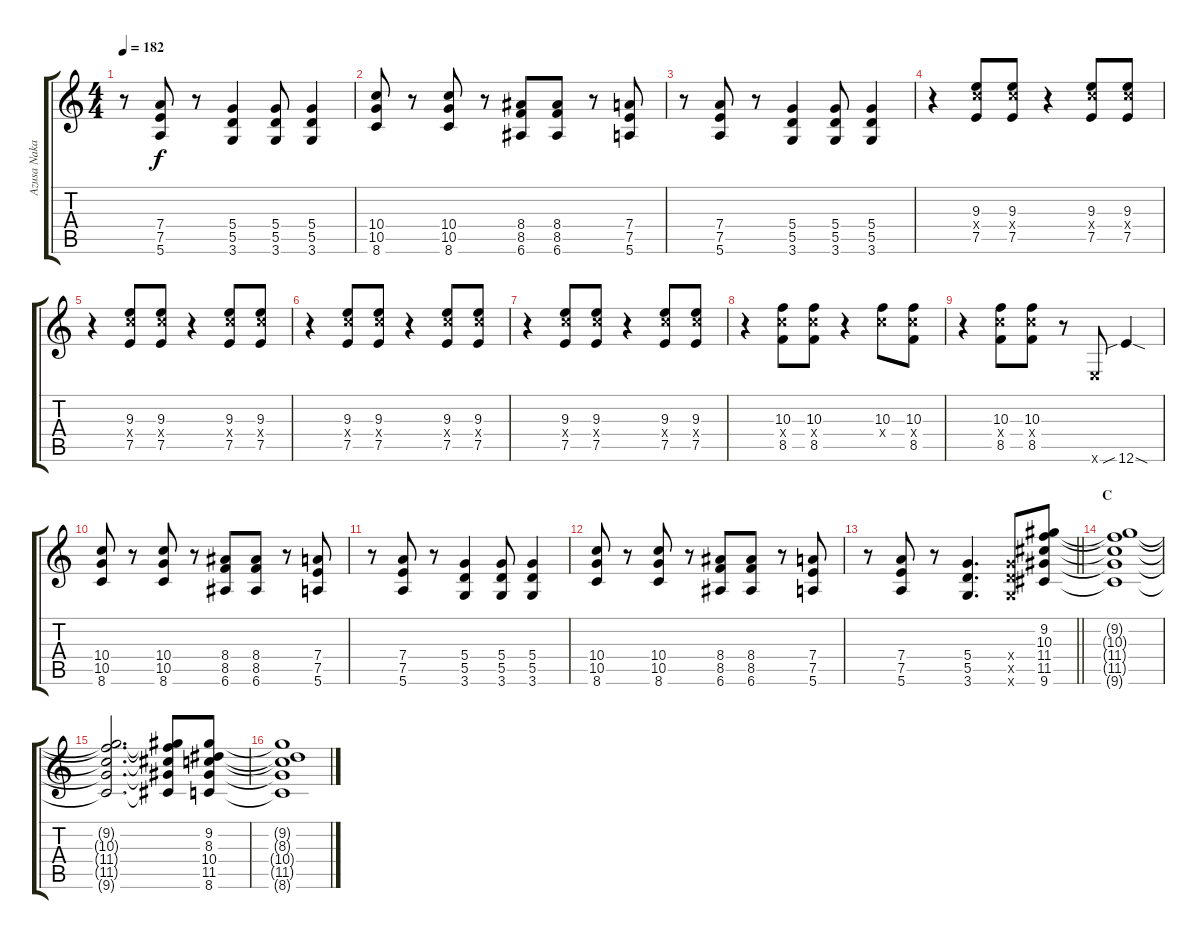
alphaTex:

\track ("Azusa Nakano" "Azusa Naka") {instrument overdrivenguitar}
\staff {score tabs}
\tuning (E4 B3 G3 D3 A2 E2) {hide}
\ts (4 4)
\tempo 182
\clef g2
\ks c
r.8{dy f} (7.4 7.5 5.6).8 r.8 (5.4 5.5 3.6).4 (5.4 5.5 3.6).8 (5.4 5.5 3.6).4 |
(10.4 10.5 8.6).8 r.8 (10.4 10.5 8.6).8 r.8 (8.4 8.5 6.6).8 (8.4 8.5 6.6).8 r.8 (7.4 7.5 5.6).8 |
r.8 (7.4 7.5 5.6).8 r.8 (5.4 5.5 3.6).4 (5.4 5.5 3.6).8 (5.4 5.5 3.6).4 |
r.4 (9.3 10.4{x} 7.5).8 (9.3 10.4{x} 7.5).8 r.4 (9.3 10.4{x} 7.5).8 (9.3 10.4{x} 7.5).8 |
r.4 (9.3 10.4{x} 7.5).8 (9.3 10.4{x} 7.5).8 r.4 (9.3 10.4{x} 7.5).8 (9.3 10.4{x} 7.5).8 |
r.4 (9.3 10.4{x} 7.5).8 (9.3 10.4{x} 7.5).8 r.4 (9.3 10.4{x} 7.5).8 (9.3 10.4{x} 7.5).8 |
r.4 (9.3 10.4{x} 7.5).8 (9.3 10.4{x} 7.5).8 r.4 (9.3 10.4{x} 7.5).8 (9.3 10.4{x} 7.5).8 |
r.4 (10.3 10.4{x} 8.5).8 (10.3 10.4{x} 8.5).8 r.4 (10.3 10.4{x}).8 (10.3 10.4{x} 8.5).8 |
r.4 (10.3 10.4{x} 8.5).8 (10.3 10.4{x} 8.5).8 r.8 0.6{x}.8 12.6{sib sod}.4 |
(10.4 10.5 8.6).8 r.8 (10.4 10.5 8.6).8 r.8 (8.4 8.5 6.6).8 (8.4 8.5 6.6).8 r.8 (7.4 7.5 5.6).8 |
r.8 (7.4 7.5 5.6).8 r.8 (5.4 5.5 3.6).4 (5.4 5.5 3.6).8 (5.4 5.5 3.6).4 |
(10.4 10.5 8.6).8 r.8 (10.4 10.5 8.6).8 r.8 (8.4 8.5 6.6).8 (8.4 8.5 6.6).8 r.8 (7.4 7.5 5.6).8 |
\barLineRight lightlight
r.8 (7.4 7.5 5.6).8 r.8 (5.4 5.5 3.6).4{d} (5.4{x} 5.5{x} 3.6{x}).8 (9.2 10.3 11.4 11.5 9.6).8 |
\section ("" "C")
(9.2{t} 10.3{t} 11.4{t} 11.5{t} 9.6{t}).1 |
(9.2{t} 10.3{t} 11.4{t} 11.5{t} 9.6{t}).2{d} (9.2{t} 10.3{t} 11.4{t} 11.5{t} 9.6{t}).8 (9.2 8.3 10.4 11.5 8.6).8 |
(9.2{t} 8.3{t} 10.4{t} 11.5{t} 8.6{t}).1
